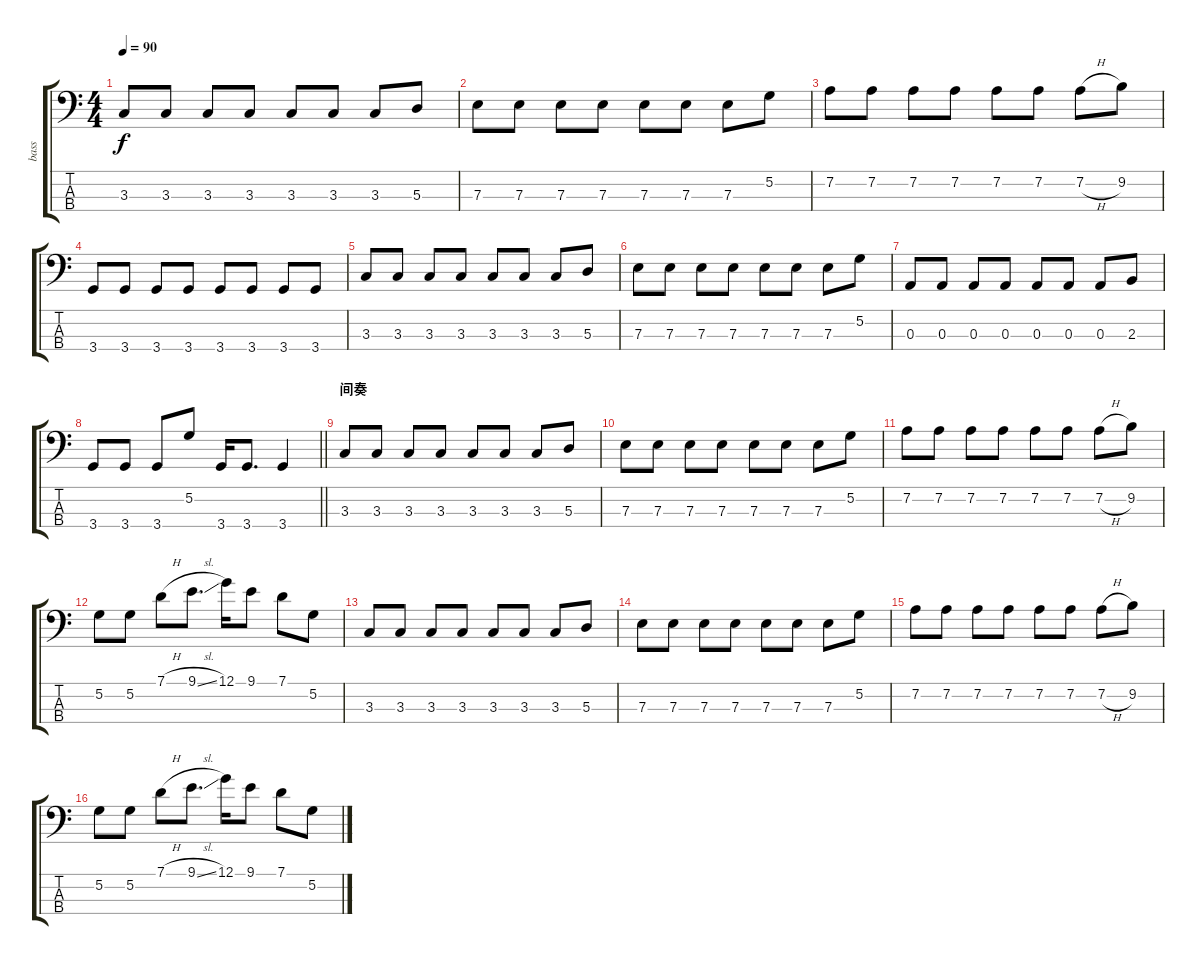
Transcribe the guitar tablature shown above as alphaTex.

\track ("bass" "bass") {instrument electricbassfinger}
\staff {score tabs}
\tuning (G2 D2 A1 E1) {hide}
\ts (4 4)
\tempo 90
\clef f4
\ks c
3.3.8{dy f} 3.3.8 3.3.8{txt ""} 3.3.8 3.3.8 3.3.8 3.3.8 5.3.8 |
7.3.8 7.3.8 7.3.8 7.3.8 7.3.8 7.3.8 7.3.8 5.2.8 |
7.2.8 7.2.8 7.2.8 7.2.8 7.2.8 7.2.8 7.2{h}.8 9.2.8 |
3.4.8 3.4.8 3.4.8 3.4.8 3.4.8 3.4.8 3.4.8 3.4.8 |
3.3.8 3.3.8 3.3.8 3.3.8 3.3.8 3.3.8 3.3.8 5.3.8 |
7.3.8 7.3.8 7.3.8 7.3.8 7.3.8 7.3.8 7.3.8 5.2.8 |
0.3.8 0.3.8 0.3.8 0.3.8 0.3.8 0.3.8 0.3.8 2.3.8 |
\barLineRight lightlight
3.4.8 3.4.8 3.4.8 5.2.8 3.4.16 3.4.8{d} 3.4.4 |
\section ("" "间奏")
3.3.8 3.3.8 3.3.8 3.3.8 3.3.8 3.3.8 3.3.8 5.3.8 |
7.3.8 7.3.8 7.3.8 7.3.8 7.3.8 7.3.8 7.3.8 5.2.8 |
7.2.8 7.2.8 7.2.8 7.2.8 7.2.8 7.2.8 7.2{h}.8 9.2.8 |
5.2.8 5.2.8 7.1{h}.8 9.1{sl}.8{d} 12.1.16 9.1.8 7.1.8 5.2.8 |
3.3.8 3.3.8 3.3.8 3.3.8 3.3.8 3.3.8 3.3.8 5.3.8 |
7.3.8 7.3.8 7.3.8 7.3.8 7.3.8 7.3.8 7.3.8 5.2.8 |
7.2.8 7.2.8 7.2.8 7.2.8 7.2.8 7.2.8 7.2{h}.8 9.2.8 |
5.2.8 5.2.8 7.1{h}.8 9.1{sl}.8{d} 12.1.16 9.1.8 7.1.8 5.2.8
